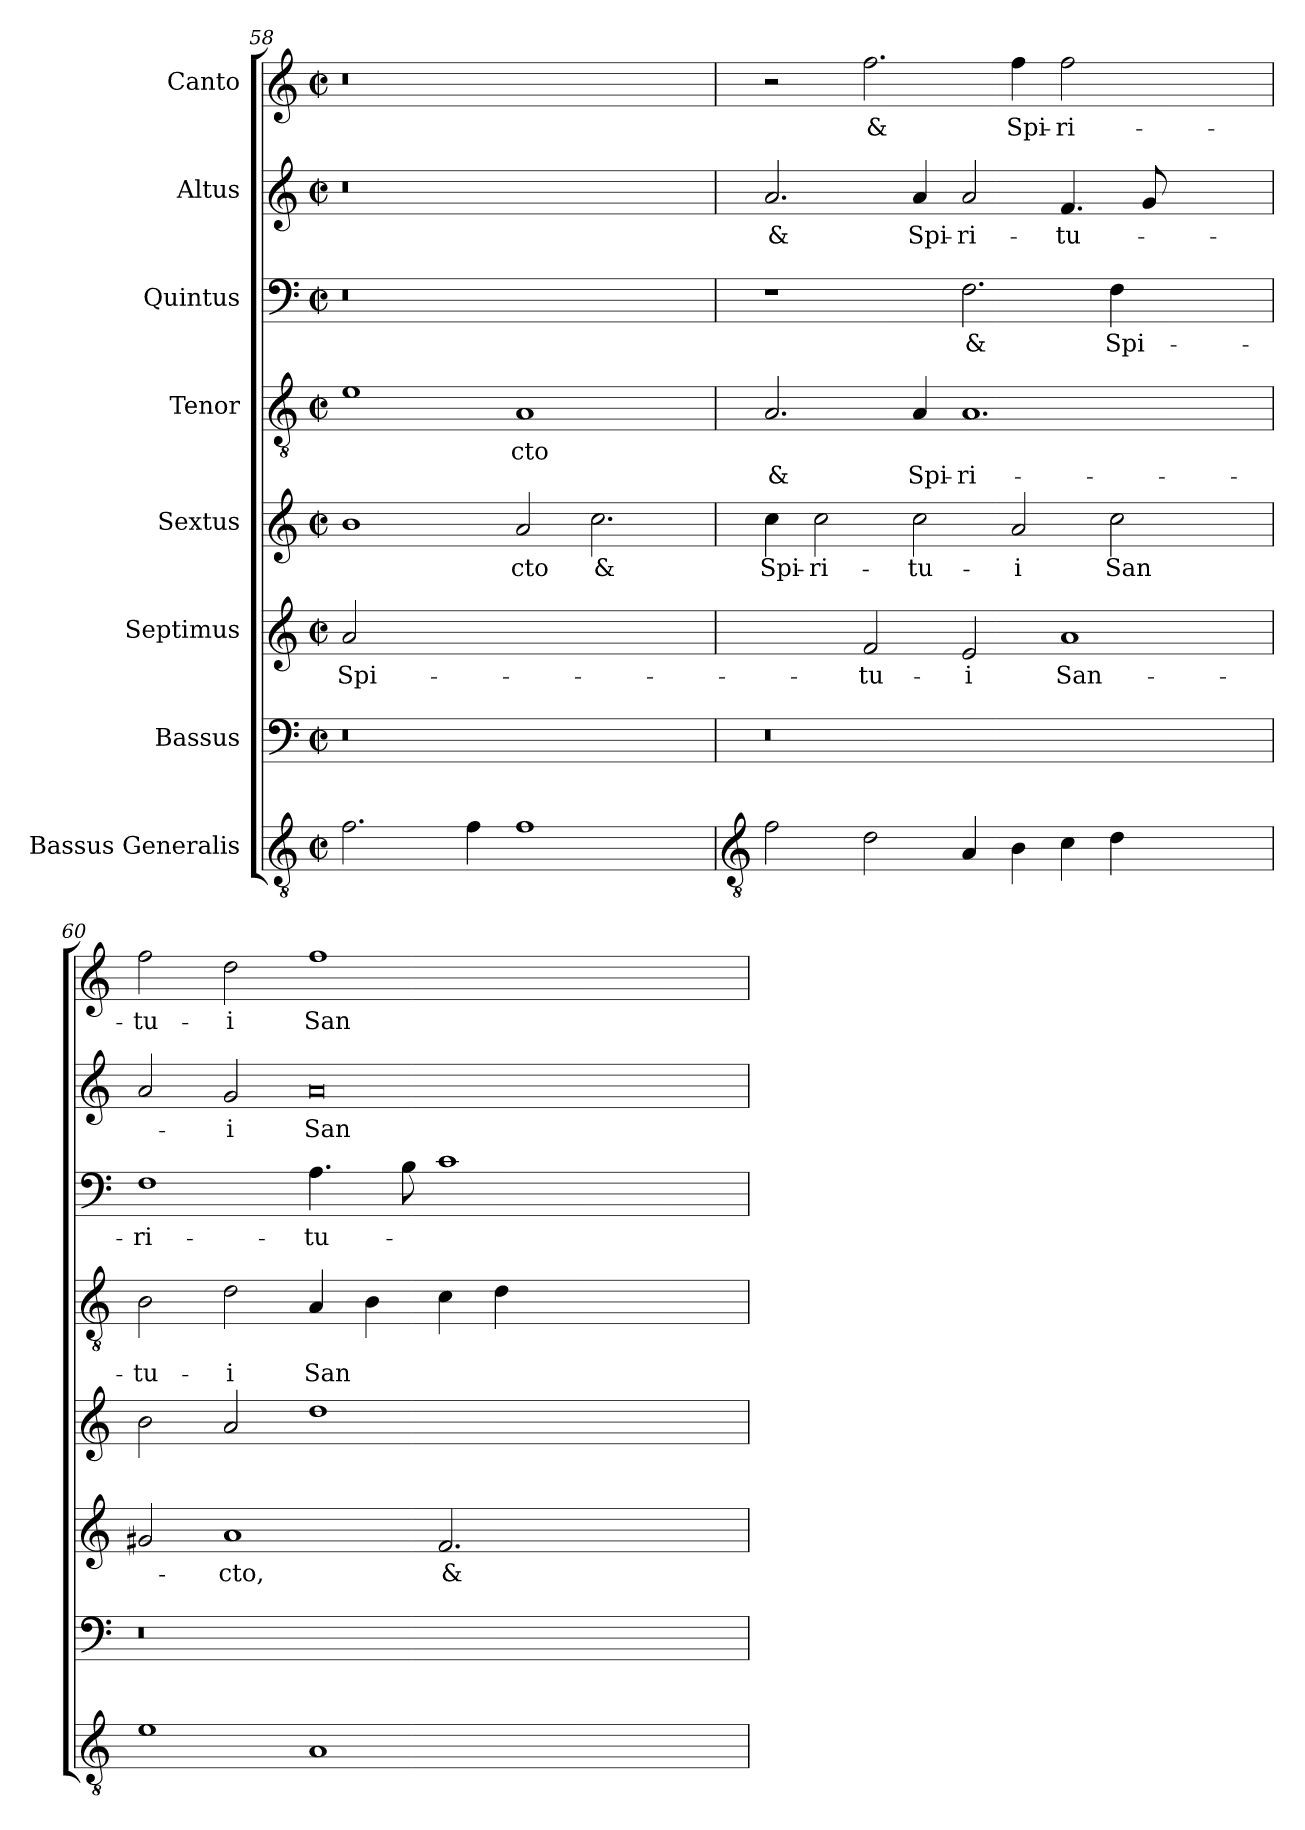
**kern	**kern	**kern	**text	**kern	**text	**kern	**text	**text	**kern	**text	**kern	**text	**kern	**text
*part8	*part7	*part6	*part6	*part5	*part5	*part4	*part4	*part4	*part3	*part3	*part2	*part2	*part1	*part1
*staff8	*staff7	*staff6	*staff6	*staff5	*staff5	*staff4	*staff4	*staff4	*staff3	*staff3	*staff2	*staff2	*staff1	*staff1
*I"Bassus Generalis	*I"Bassus	*I"Septimus	*	*I"Sextus	*	*I"Tenor	*	*	*I"Quintus	*	*I"Altus	*	*I"Canto	*
!!LO:LB:g=z
*clefGv2	*clefF4	*clefG2	*	*clefG2	*	*clefGv2	*	*	*clefF4	*	*clefG2	*	*clefG2	*
*k[]	*k[]	*k[]	*	*k[]	*	*k[]	*	*	*k[]	*	*k[]	*	*k[]	*
*C:	*C:	*C:	*	*C:	*	*C:	*	*	*C:	*	*C:	*	*C:	*
*M4/2	*M4/2	*M4/2	*	*M4/2	*	*M4/2	*	*	*M4/2	*	*M4/2	*	*M4/2	*
*met(c|)	*met(c|)	*met(c|)	*	*met(c|)	*	*met(c|)	*	*	*met(c|)	*	*met(c|)	*	*met(c|)	*
=58	=58	=58	=58	=58	=58	=58	=58	=58	=58	=58	=58	=58	=58	=58
!	!	!	!LO:LY:b	!	!	!	!	!	!	!	!	!	!	!
2.f	0r	2a	Spi-	1b	.	1e	.	.	0r	.	0r	.	0r	.
!	!	!	!LO:LY:b	!	!	!	!	!	!	!	!	!	!	!
.	.	[1ayy	-ri-	.	.	.	.	.	.	.	.	.	.	.
4f	.	.	.	.	.	.	.	.	.	.	.	.	.	.
!	!	!	!	!	!LO:LY:b	!	!LO:LY:b	!	!	!	!	!	!	!
1f	.	.	.	2a	-cto	1A	cto	.	.	.	.	.	.	.
!	!	!	!	!	!LO:LY:b	!	!	!	!	!	!	!	!	!
.	.	2.ryy	.	2.cc	&	.	.	.	.	.	.	.	.	.
4ryy	4ryy	.	.	.	.	4ryy	.	.	4ryy	.	4ryy	.	4ryy	.
!!LO:LB:g=z
=59	=59	=59	=59	=59	=59	=59	=59	=59	=59	=59	=59	=59	=59	=59
*clefGv2	*	*	*	*	*	*	*	*	*	*	*	*	*	*
!	!	!	!	!	!LO:LY:b	!	!	!LO:LY:b	!	!	!	!LO:LY:b	!	!
2f	0r	2ayy]	.	4cc	Spi-	2.A	.	&	1r	.	2.a	&	2r	.
!	!	!	!	!	!LO:LY:b	!	!	!	!	!	!	!	!	!
.	.	.	.	2cc	-ri-	.	.	.	.	.	.	.	.	.
!	!	!	!LO:LY:b	!	!	!	!	!	!	!	!	!	!	!LO:LY:b
2d	.	2f	-tu-	.	.	.	.	.	.	.	.	.	2.ff	&
!	!	!	!	!	!LO:LY:b	!	!	!LO:LY:b	!	!	!	!LO:LY:b	!	!
.	.	.	.	2cc	-tu-	4A	.	Spi-	.	.	4a	Spi-	.	.
!	!	!	!LO:LY:b	!	!	!	!	!LO:LY:b	!	!LO:LY:b	!	!LO:LY:b	!	!
4A	.	2e	-i	.	.	1.A	.	-ri-	2.F	&	2a	-ri-	.	.
!	!	!	!	!	!LO:LY:b	!	!	!	!	!	!	!	!	!LO:LY:b
4B	.	.	.	2a	-i	.	.	.	.	.	.	.	4ff	Spi-
!	!	!	!LO:LY:b	!	!	!	!	!	!	!	!	!LO:LY:b	!	!LO:LY:b
4c	.	1a	San-	.	.	.	.	.	.	.	4.f	-tu-	2ff	-ri-
!	!	!	!	!	!LO:LY:b	!	!	!	!	!LO:LY:b	!	!	!	!
4d	.	.	.	2cc	San	.	.	.	4F	Spi-	.	.	.	.
.	.	.	.	.	.	.	.	.	.	.	8g	.	.	.
2ryy	2ryy	.	.	.	.	.	.	.	2ryy	.	2ryy	.	2ryy	.
.	.	.	.	4ryy	.	.	.	.	.	.	.	.	.	.
=60	=60	=60	=60	=60	=60	=60	=60	=60	=60	=60	=60	=60	=60	=60
!	!	!	!	!	!	!	!	!LO:LY:b	!	!LO:LY:b	!	!	!	!LO:LY:b
1e	0r	2g#X	.	2b	.	2B	.	-tu-	1F	-ri-	2a	.	2ff	-tu-
!	!	!	!LO:LY:b	!	!	!	!	!LO:LY:b	!	!	!	!LO:LY:b	!	!LO:LY:b
.	.	1a	-cto,	2a	.	2d	.	-i	.	.	2g	-i	2dd	-i
!	!	!	!	!	!	!	!	!LO:LY:b	!	!LO:LY:b	!	!LO:LY:b	!	!LO:LY:b
1A	.	.	.	1dd	.	4A	.	San	4.A	-tu-	0a	San-	1ff	San-
.	.	.	.	.	.	4B	.	.	.	.	.	.	.	.
.	.	.	.	.	.	.	.	.	8B	.	.	.	.	.
!	!	!	!LO:LY:b	!	!	!	!	!	!	!	!	!	!	!
.	.	2.f	&	.	.	4c	.	.	1c	.	.	.	.	.
.	.	.	.	.	.	4d	.	.	.	.	.	.	.	.
1ryy	1ryy	.	.	1ryy	.	1ryy	.	.	.	.	.	.	1ryy	.
.	.	2.ryy	.	.	.	.	.	.	.	.	.	.	.	.
.	.	.	.	.	.	.	.	.	2ryy	.	.	.	.	.
=	=	=	=	=	=	=	=	=	=	=	=	=	=	=
*-	*-	*-	*-	*-	*-	*-	*-	*-	*-	*-	*-	*-	*-	*-
